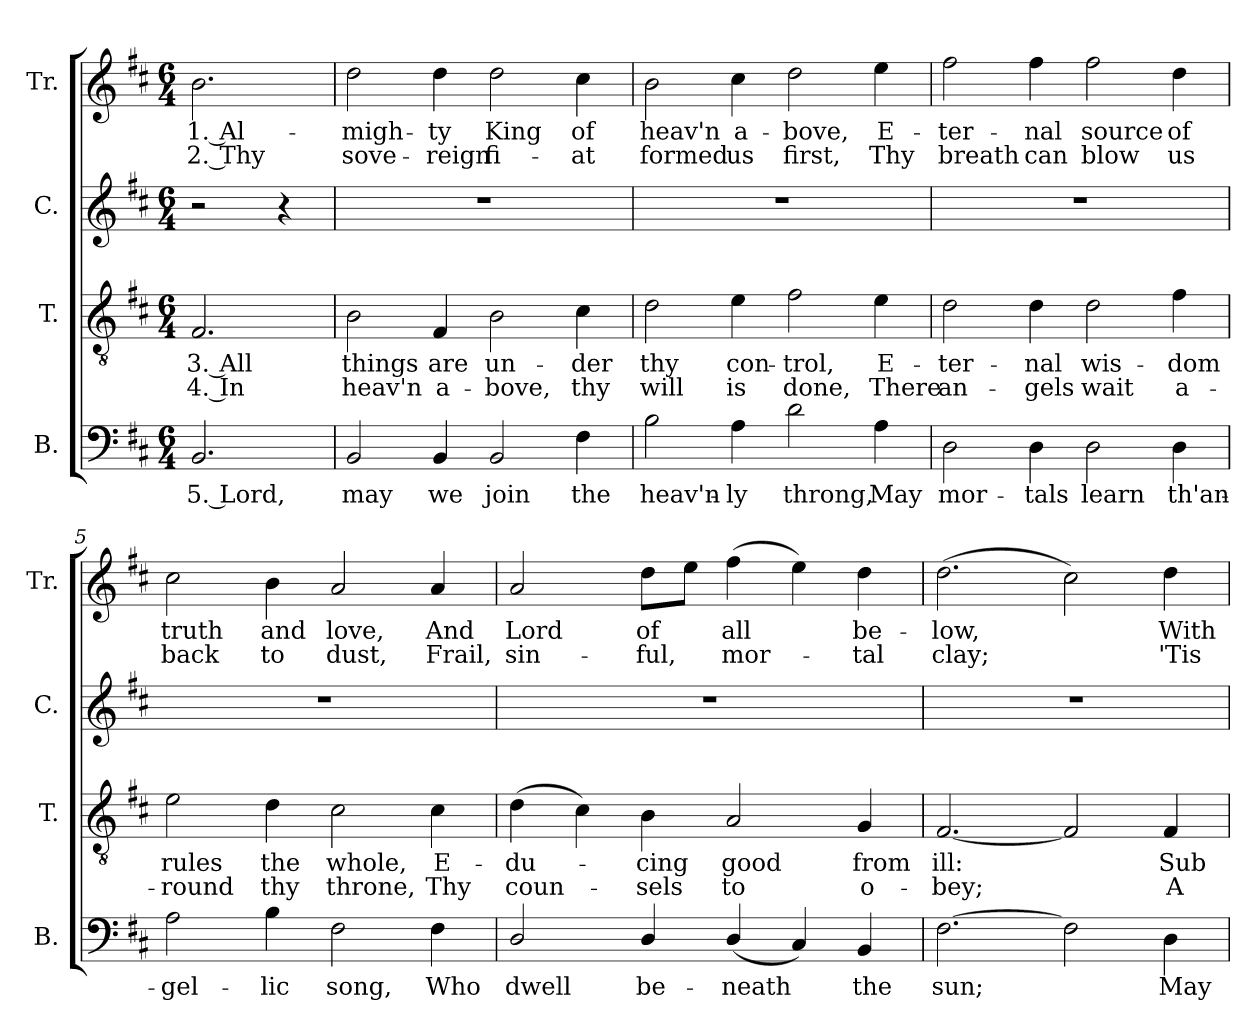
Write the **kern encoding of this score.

**kern	**text	**kern	**text	**text	**kern	**kern	**text	**text
*part4	*part4	*part3	*part3	*part3	*part2	*part1	*part1	*part1
*staff4	*staff4	*staff3	*staff3	*staff3	*staff2	*staff1	*staff1	*staff1
*I"B.	*	*I"T.	*	*	*I"C.	*I"Tr.	*	*
*I'B.	*	*I'T.	*	*	*I'C.	*I'Tr.	*	*
*clefF4	*	*clefGv2	*	*	*clefG2	*clefG2	*	*
*k[f#c#]	*	*k[f#c#]	*	*	*k[f#c#]	*k[f#c#]	*	*
*M6/4	*	*M6/4	*	*	*M6/4	*M6/4	*	*
*MM120	*	*MM120	*	*	*MM120	*MM120	*	*
=1	=1	=1	=1	=1	=1	=1	=1	=1
2.BB/	5. Lord,	2.F#/	3. All	4. In	2r	2.b\	1. Al-	2. Thy
.	.	.	.	.	4r	.	.	.
=2	=2	=2	=2	=2	=2	=2	=2	=2
2BB/	may	2B\	things	heav'n	1.r	2dd\	-migh-	sove-
4BB/	we	4F#/	are	a-	.	4dd\	-ty	-reign
2BB/	join	2B\	un-	-bove,	.	2dd\	King	fi-
4F#\	the	4c#\	-der	thy	.	4cc#\	of	-at
=3	=3	=3	=3	=3	=3	=3	=3	=3
2B\	heav'n-	2d\	thy	will	1.r	2b\	heav'n	formed
4A\	-ly	4e\	con-	is	.	4cc#\	a-	us
2d\	throng,	2f#\	-trol,	done,	.	2dd\	-bove,	first,
4A\	May	4e\	E-	There	.	4ee\	E-	Thy
=4	=4	=4	=4	=4	=4	=4	=4	=4
2D\	mor-	2d\	-ter-	an-	1.r	2ff#\	-ter-	breath
4D\	-tals	4d\	-nal	-gels	.	4ff#\	-nal	can
2D\	learn	2d\	wis-	wait	.	2ff#\	source	blow
4D\	th'an-	4f#\	-dom	a-	.	4dd\	of	us
=5	=5	=5	=5	=5	=5	=5	=5	=5
2A\	-gel-	2e\	rules	-round	1.r	2cc#\	truth	back
4B\	-lic	4d\	the	thy	.	4b\	and	to
2F#\	song,	2c#\	whole,	throne,	.	2a/	love,	dust,
4F#\	Who	4c#\	E-	Thy	.	4a/	And	Frail,
!!LO:LB:g=z
=6	=6	=6	=6	=6	=6	=6	=6	=6
2D/	dwell	(4d\	-du-	coun-	1.r	2a/	Lord	sin-
.	.	4c#\)	.	.	.	.	.	.
4D/	be-	4B\	-cing	-sels	.	8dd\L	of	-ful,
.	.	.	.	.	.	8ee\J	.	.
(4D/	-neath	2A/	good	to	.	(4ff#\	all	mor-
4C#/)	.	.	.	.	.	4ee\)	.	.
4BB/	the	4G/	from	o-	.	4dd\	be-	-tal
=7	=7	=7	=7	=7	=7	=7	=7	=7
[2.F#\	sun;	[2.F#/	ill:	-bey;	1.r	(2.dd\	-low,	clay;
2F#\]	.	2F#/]	.	.	.	2cc#\)	.	.
4D\	May	4F#/	Sub-	A-	.	4dd\	With	'Tis
=	=	=	=	=	=	=	=	=
*-	*-	*-	*-	*-	*-	*-	*-	*-
